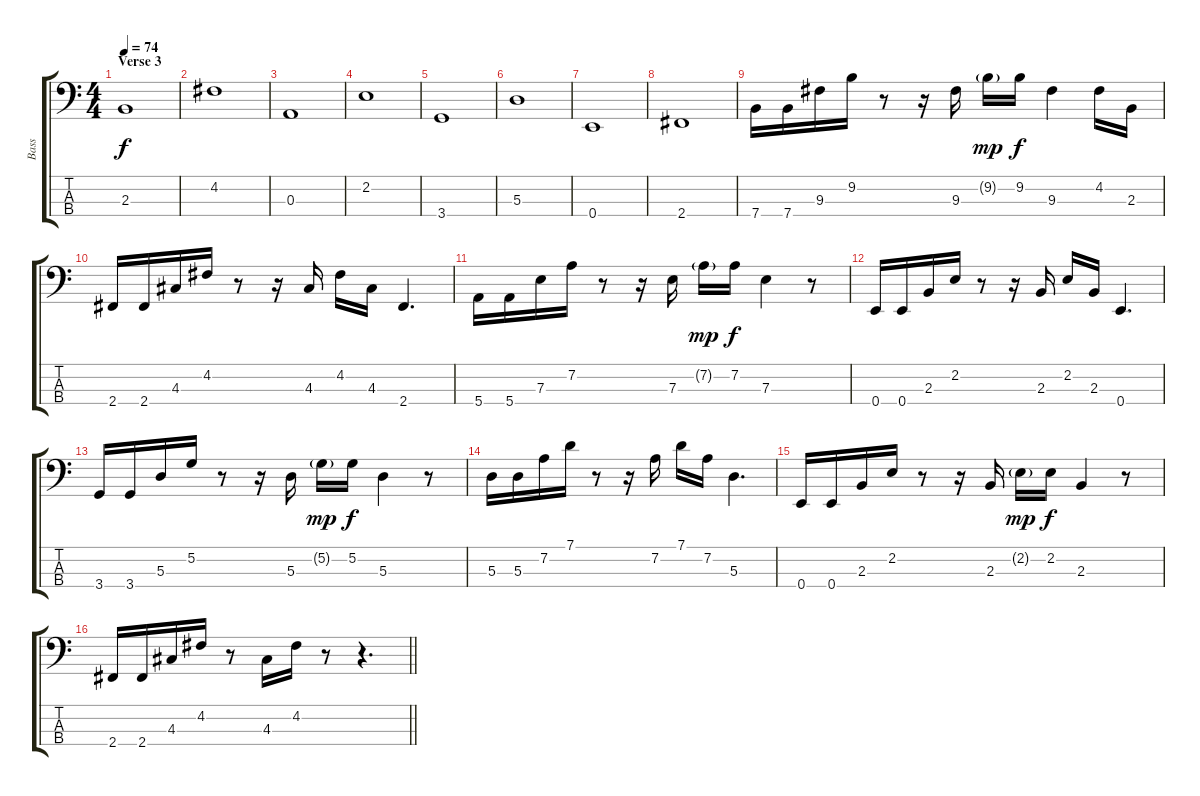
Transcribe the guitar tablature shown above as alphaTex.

\track ("Bass" "Bass") {instrument electricbasspick}
\staff {score tabs}
\tuning (G2 D2 A1 E1) {hide}
\ts (4 4)
\section ("" "Verse 3")
\tempo 74
\clef f4
\ks c
2.3.1{dy f} |
4.2.1 |
0.3.1 |
2.2.1 |
3.4.1 |
5.3.1 |
0.4.1 |
2.4.1 |
7.4.16 7.4.16 9.3.16 9.2.16 r.8 r.16 9.3.16 9.2{g}.16{dy mp} 9.2.16{dy f} 9.3.4 4.2.16 2.3.16 |
2.4.16 2.4.16 4.3.16 4.2.16 r.8 r.16 4.3.16 4.2.16 4.3.16 2.4.4{d} |
5.4.16 5.4.16 7.3.16 7.2.16 r.8 r.16 7.3.16 7.2{g}.16{dy mp} 7.2.16{dy f} 7.3.4 r.8 |
0.4.16 0.4.16 2.3.16 2.2.16 r.8 r.16 2.3.16 2.2.16 2.3.16 0.4.4{d} |
3.4.16 3.4.16 5.3.16 5.2.16 r.8 r.16 5.3.16 5.2{g}.16{dy mp} 5.2.16{dy f} 5.3.4 r.8 |
5.3.16 5.3.16 7.2.16 7.1.16 r.8 r.16 7.2.16 7.1.16 7.2.16 5.3.4{d} |
0.4.16 0.4.16 2.3.16 2.2.16 r.8 r.16 2.3.16 2.2{g}.16{dy mp} 2.2.16{dy f} 2.3.4 r.8 |
\barLineRight lightlight
2.4.16 2.4.16 4.3.16 4.2.16 r.8 4.3.16 4.2.16 r.8 r.4{d}
